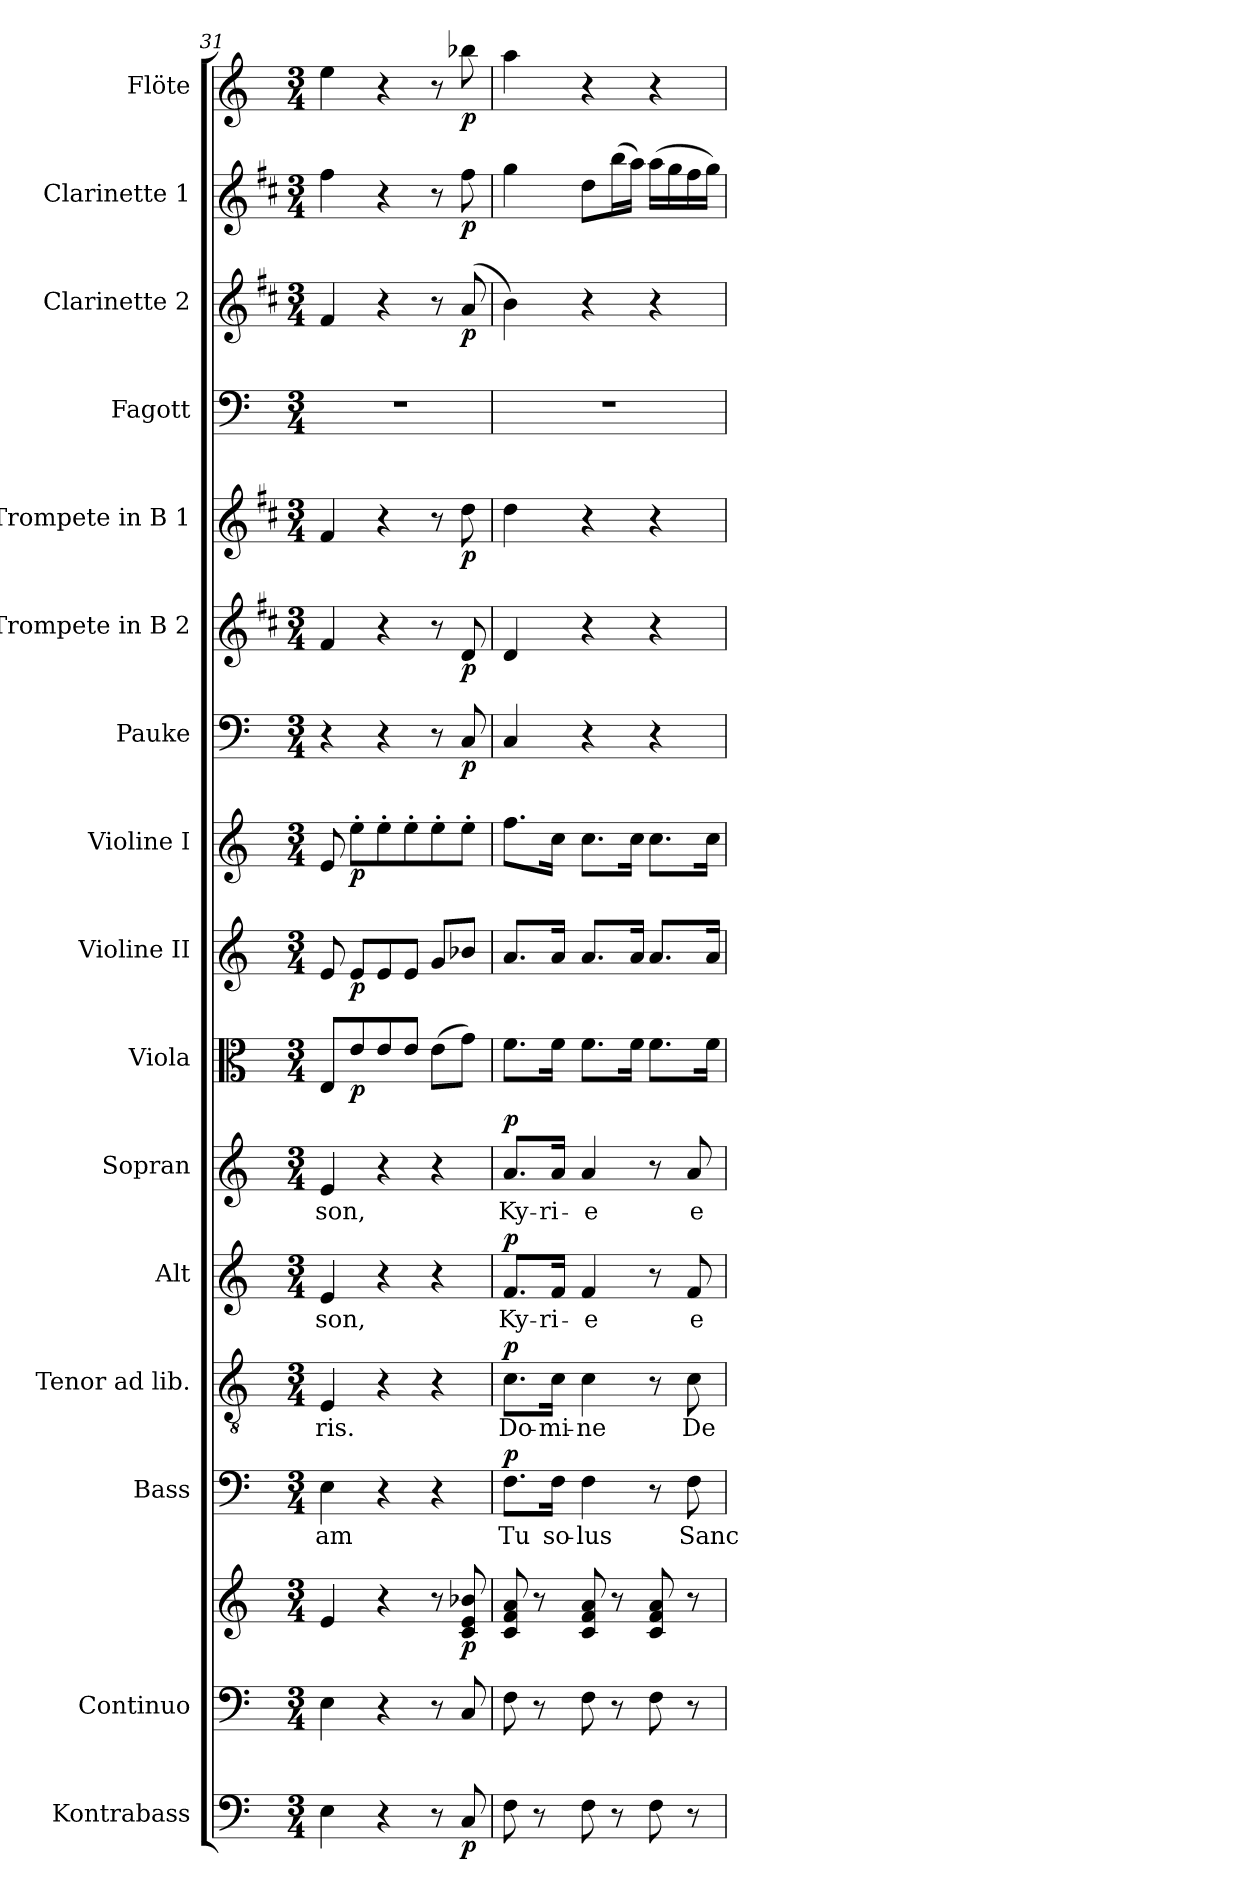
**kern	**dynam	**kern	**kern	**dynam	**kern	**text	**dynam	**kern	**text	**dynam	**kern	**text	**dynam	**kern	**text	**dynam	**kern	**dynam	**kern	**dynam	**kern	**dynam	**kern	**dynam	**kern	**dynam	**kern	**dynam	**kern	**kern	**dynam	**kern	**dynam	**kern	**dynam
*part16	*part16	*part15	*part15	*part15	*part14	*part14	*part14	*part13	*part13	*part13	*part12	*part12	*part12	*part11	*part11	*part11	*part10	*part10	*part9	*part9	*part8	*part8	*part7	*part7	*part6	*part6	*part5	*part5	*part4	*part3	*part3	*part2	*part2	*part1	*part1
*staff17	*staff17	*staff16	*staff15	*staff15/16	*staff14	*staff14	*staff14	*staff13	*staff13	*staff13	*staff12	*staff12	*staff12	*staff11	*staff11	*staff11	*staff10	*staff10	*staff9	*staff9	*staff8	*staff8	*staff7	*staff7	*staff6	*staff6	*staff5	*staff5	*staff4	*staff3	*staff3	*staff2	*staff2	*staff1	*staff1
*I"Kontrabass	*	*I"Continuo	*	*	*I"Bass	*	*	*I"Tenor ad lib.	*	*	*I"Alt	*	*	*I"Sopran	*	*	*I"Viola	*	*I"Violine II	*	*I"Violine I	*	*I"Pauke	*	*I"Trompete in B 2	*	*I"Trompete in B 1	*	*I"Fagott	*I"Clarinette 2	*	*I"Clarinette 1	*	*I"Flöte	*
*I'Kb.	*	*I'cont.	*	*	*I'B	*	*	*I'T	*	*	*I'A	*	*	*I'S	*	*	*I'Vla.	*	*I'Vl. II	*	*I'Vl. I	*	*I'Pk.	*	*	*	*	*	*I'Fg.	*I'Cl. 2	*	*I'Cl. 1	*	*I'Fl.	*
*clefF4	*	*clefF4	*clefG2	*	*clefF4	*	*	*clefGv2	*	*	*clefG2	*	*	*clefG2	*	*	*clefC3	*	*clefG2	*	*clefG2	*	*clefF4	*	*clefG2	*	*clefG2	*	*clefF4	*clefG2	*	*clefG2	*	*clefG2	*
*ITrd7c12	*	*	*	*	*	*	*	*	*	*	*	*	*	*	*	*	*	*	*	*	*	*	*	*	*ITrd1c2	*	*ITrd1c2	*	*	*ITrd1c2	*	*ITrd1c2	*	*	*
*k[]	*	*k[]	*k[]	*	*k[]	*	*	*k[]	*	*	*k[]	*	*	*k[]	*	*	*k[]	*	*k[]	*	*k[]	*	*k[]	*	*k[]	*	*k[]	*	*k[]	*k[]	*	*k[]	*	*k[]	*
*C:	*	*C:	*C:	*	*C:	*	*	*C:	*	*	*C:	*	*	*C:	*	*	*C:	*	*C:	*	*C:	*	*C:	*	*C:	*	*C:	*	*C:	*C:	*	*C:	*	*C:	*
*M3/4	*	*M3/4	*M3/4	*	*M3/4	*	*	*M3/4	*	*	*M3/4	*	*	*M3/4	*	*	*M3/4	*	*M3/4	*	*M3/4	*	*M3/4	*	*M3/4	*	*M3/4	*	*M3/4	*M3/4	*	*M3/4	*	*M3/4	*
=31	=31	=31	=31	=31	=31	=31	=31	=31	=31	=31	=31	=31	=31	=31	=31	=31	=31	=31	=31	=31	=31	=31	=31	=31	=31	=31	=31	=31	=31	=31	=31	=31	=31	=31	=31
!	!	!	!	!	!	!LO:LY:b	!	!	!LO:LY:b	!	!	!LO:LY:b	!	!	!LO:LY:b	!	!	!	!	!	!	!	!	!	!	!	!	!	!	!	!	!	!	!	!
4EE\	.	4E\	4e/	.	4E\	-am	.	4E/	-ris.	.	4e/	-son,	.	4e/	-son,	.	8E/L	.	8e/	.	8e/	.	4r	.	4e/	.	4e/	.	2.r	4e/	.	4ee\	.	4ee\	.
!	!	!	!	!	!	!	!	!	!	!	!	!	!	!	!	!	!	!LO:DY:b	!	!LO:DY:b	!	!LO:DY:b	!	!	!	!	!	!	!	!	!	!	!	!	!
.	.	.	.	.	.	.	.	.	.	.	.	.	.	.	.	.	8e/	p	8e/L	p	8ee'>\L	p	.	.	.	.	.	.	.	.	.	.	.	.	.
4r	.	4r	4r	.	4r	.	.	4r	.	.	4r	.	.	4r	.	.	8e/	.	8e/	.	8ee'>\	.	4r	.	4r	.	4r	.	.	4r	.	4r	.	4r	.
.	.	.	.	.	.	.	.	.	.	.	.	.	.	.	.	.	8e/J	.	8e/J	.	8ee'>\	.	.	.	.	.	.	.	.	.	.	.	.	.	.
8r	.	8r	8r	.	4r	.	.	4r	.	.	4r	.	.	4r	.	.	(>8e\L	.	8g/L	.	8ee'>\	.	8r	.	8r	.	8r	.	.	8r	.	8r	.	8r	.
!	!LO:DY:b	!	!	!LO:DY:b	!	!	!	!	!	!	!	!	!	!	!	!	!	!	!	!	!	!	!	!LO:DY:b	!	!LO:DY:b	!	!LO:DY:b	!	!	!LO:DY:b	!	!LO:DY:b	!	!LO:DY:b
8CC/	p	8C/	8c/ 8e/ 8b-X/	p	.	.	.	.	.	.	.	.	.	.	.	.	8g\J)	.	8b-X/J	.	8ee'>\J	.	8C/	p	8c/	p	8cc\	p	.	(8g/	p	8ee\	p	8bb-X\	p
=32	=32	=32	=32	=32	=32	=32	=32	=32	=32	=32	=32	=32	=32	=32	=32	=32	=32	=32	=32	=32	=32	=32	=32	=32	=32	=32	=32	=32	=32	=32	=32	=32	=32	=32	=32
!	!	!	!	!	!	!LO:LY:b	!LO:DY:a	!	!LO:LY:b	!LO:DY:a	!	!LO:LY:b	!LO:DY:a	!	!LO:LY:b	!LO:DY:a	!	!	!	!	!	!	!	!	!	!	!	!	!	!	!	!	!	!	!
8FF\	.	8F\	8c/ 8f/ 8a/	.	8.F\L	Tu	p	8.c\L	Do-	p	8.f/L	Ky-	p	8.a/L	Ky-	p	8.f\L	.	8.a/L	.	8.ff\L	.	4C/	.	4c/	.	4cc\	.	2.r	4a\)	.	4ff\	.	4aa\	.
8r	.	8r	8r	.	.	.	.	.	.	.	.	.	.	.	.	.	.	.	.	.	.	.	.	.	.	.	.	.	.	.	.	.	.	.	.
!	!	!	!	!	!	!LO:LY:b	!	!	!LO:LY:b	!	!	!LO:LY:b	!	!	!LO:LY:b	!	!	!	!	!	!	!	!	!	!	!	!	!	!	!	!	!	!	!	!
.	.	.	.	.	16F\Jk	so-	.	16c\Jk	-mi-	.	16f/Jk	-ri-	.	16a/Jk	-ri-	.	16f\Jk	.	16a/Jk	.	16cc\Jk	.	.	.	.	.	.	.	.	.	.	.	.	.	.
!	!	!	!	!	!	!LO:LY:b	!	!	!LO:LY:b	!	!	!LO:LY:b	!	!	!LO:LY:b	!	!	!	!	!	!	!	!	!	!	!	!	!	!	!	!	!	!	!	!
8FF\	.	8F\	8c/ 8f/ 8a/	.	4F\	-lus	.	4c\	-ne	.	4f/	-e	.	4a/	-e	.	8.f\L	.	8.a/L	.	8.cc\L	.	4r	.	4r	.	4r	.	.	4r	.	8cc\L	.	4r	.
8r	.	8r	8r	.	.	.	.	.	.	.	.	.	.	.	.	.	.	.	.	.	.	.	.	.	.	.	.	.	.	.	.	(>16aa\L	.	.	.
.	.	.	.	.	.	.	.	.	.	.	.	.	.	.	.	.	16f\Jk	.	16a/Jk	.	16cc\Jk	.	.	.	.	.	.	.	.	.	.	16gg\JJ)	.	.	.
8FF\	.	8F\	8c/ 8f/ 8a/	.	8r	.	.	8r	.	.	8r	.	.	8r	.	.	8.f\L	.	8.a/L	.	8.cc\L	.	4r	.	4r	.	4r	.	.	4r	.	(>16gg\LL	.	4r	.
.	.	.	.	.	.	.	.	.	.	.	.	.	.	.	.	.	.	.	.	.	.	.	.	.	.	.	.	.	.	.	.	16ff\	.	.	.
!	!	!	!	!	!	!LO:LY:b	!	!	!LO:LY:b	!	!	!LO:LY:b	!	!	!LO:LY:b	!	!	!	!	!	!	!	!	!	!	!	!	!	!	!	!	!	!	!	!
8r	.	8r	8r	.	8F\	Sanc-	.	8c\	De-	.	8f/	e-	.	8a/	e-	.	.	.	.	.	.	.	.	.	.	.	.	.	.	.	.	16ee\	.	.	.
.	.	.	.	.	.	.	.	.	.	.	.	.	.	.	.	.	16f\Jk	.	16a/Jk	.	16cc\Jk	.	.	.	.	.	.	.	.	.	.	16ff\JJ)	.	.	.
=	=	=	=	=	=	=	=	=	=	=	=	=	=	=	=	=	=	=	=	=	=	=	=	=	=	=	=	=	=	=	=	=	=	=	=
*-	*-	*-	*-	*-	*-	*-	*-	*-	*-	*-	*-	*-	*-	*-	*-	*-	*-	*-	*-	*-	*-	*-	*-	*-	*-	*-	*-	*-	*-	*-	*-	*-	*-	*-	*-
